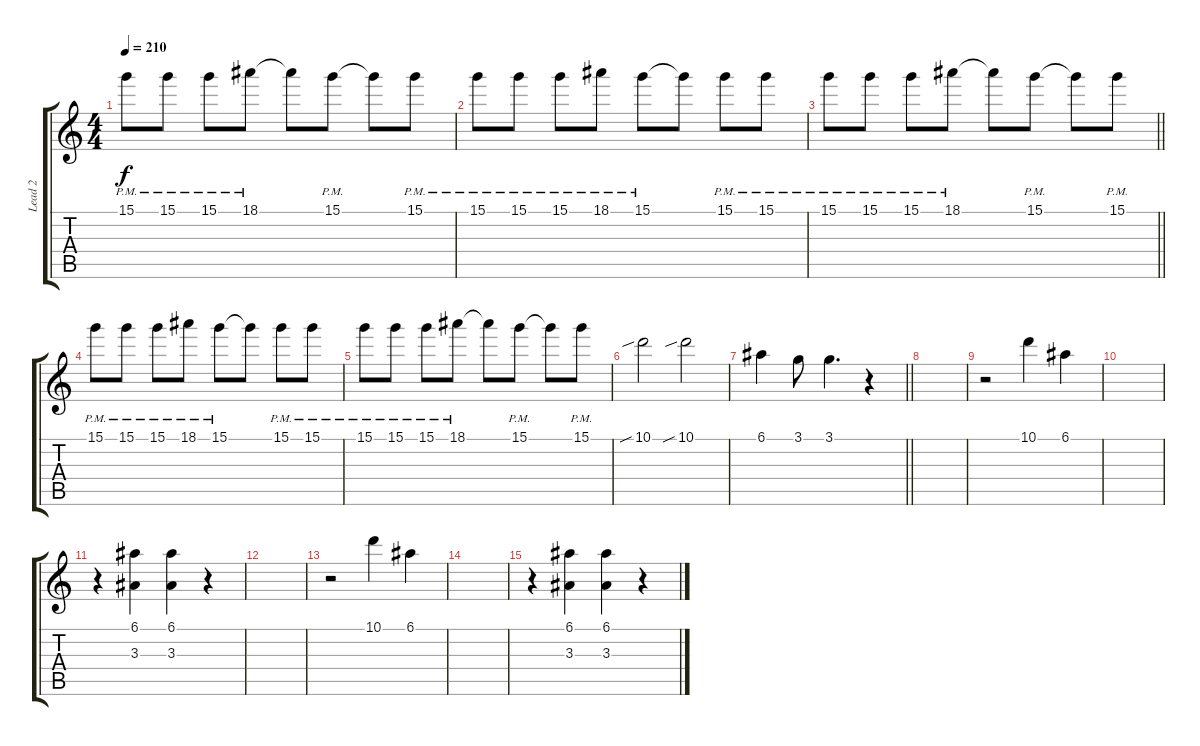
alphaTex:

\track ("Lead 2" "Lead 2") {instrument overdrivenguitar}
\staff {score tabs}
\tuning (E4 B3 G3 D3 A2 E2) {hide}
\ts (4 4)
\tempo 210
\clef g2
\ks c
15.1{pm}.8{dy f} 15.1{pm}.8 15.1{pm}.8 18.1{pm}.8 18.1{t}.8 15.1{pm}.8 15.1{t}.8 15.1{pm}.8 |
15.1{pm}.8 15.1{pm}.8 15.1{pm}.8 18.1{pm}.8 15.1{pm}.8 15.1{t}.8 15.1{pm}.8 15.1{pm}.8 |
\barLineRight lightlight
15.1{pm}.8 15.1{pm}.8 15.1{pm}.8 18.1{pm}.8 18.1{t}.8 15.1{pm}.8 15.1{t}.8 15.1{pm}.8 |
15.1{pm}.8 15.1{pm}.8 15.1{pm}.8 18.1{pm}.8 15.1{pm}.8 15.1{t}.8 15.1{pm}.8 15.1{pm}.8 |
15.1{pm}.8 15.1{pm}.8 15.1{pm}.8 18.1{pm}.8 18.1{t}.8 15.1{pm}.8 15.1{t}.8 15.1{pm}.8 |
10.1{sib}.2 10.1{sib}.2 |
\barLineRight lightlight
6.1.4 3.1.8 3.1.4{d} r.4 |
|
r.2 10.1.4 6.1.4 |
|
r.4 (6.1 3.3).4 (6.1 3.3).4 r.4 |
|
r.2 10.1.4 6.1.4 |
|
r.4 (6.1 3.3).4 (6.1 3.3).4 r.4
